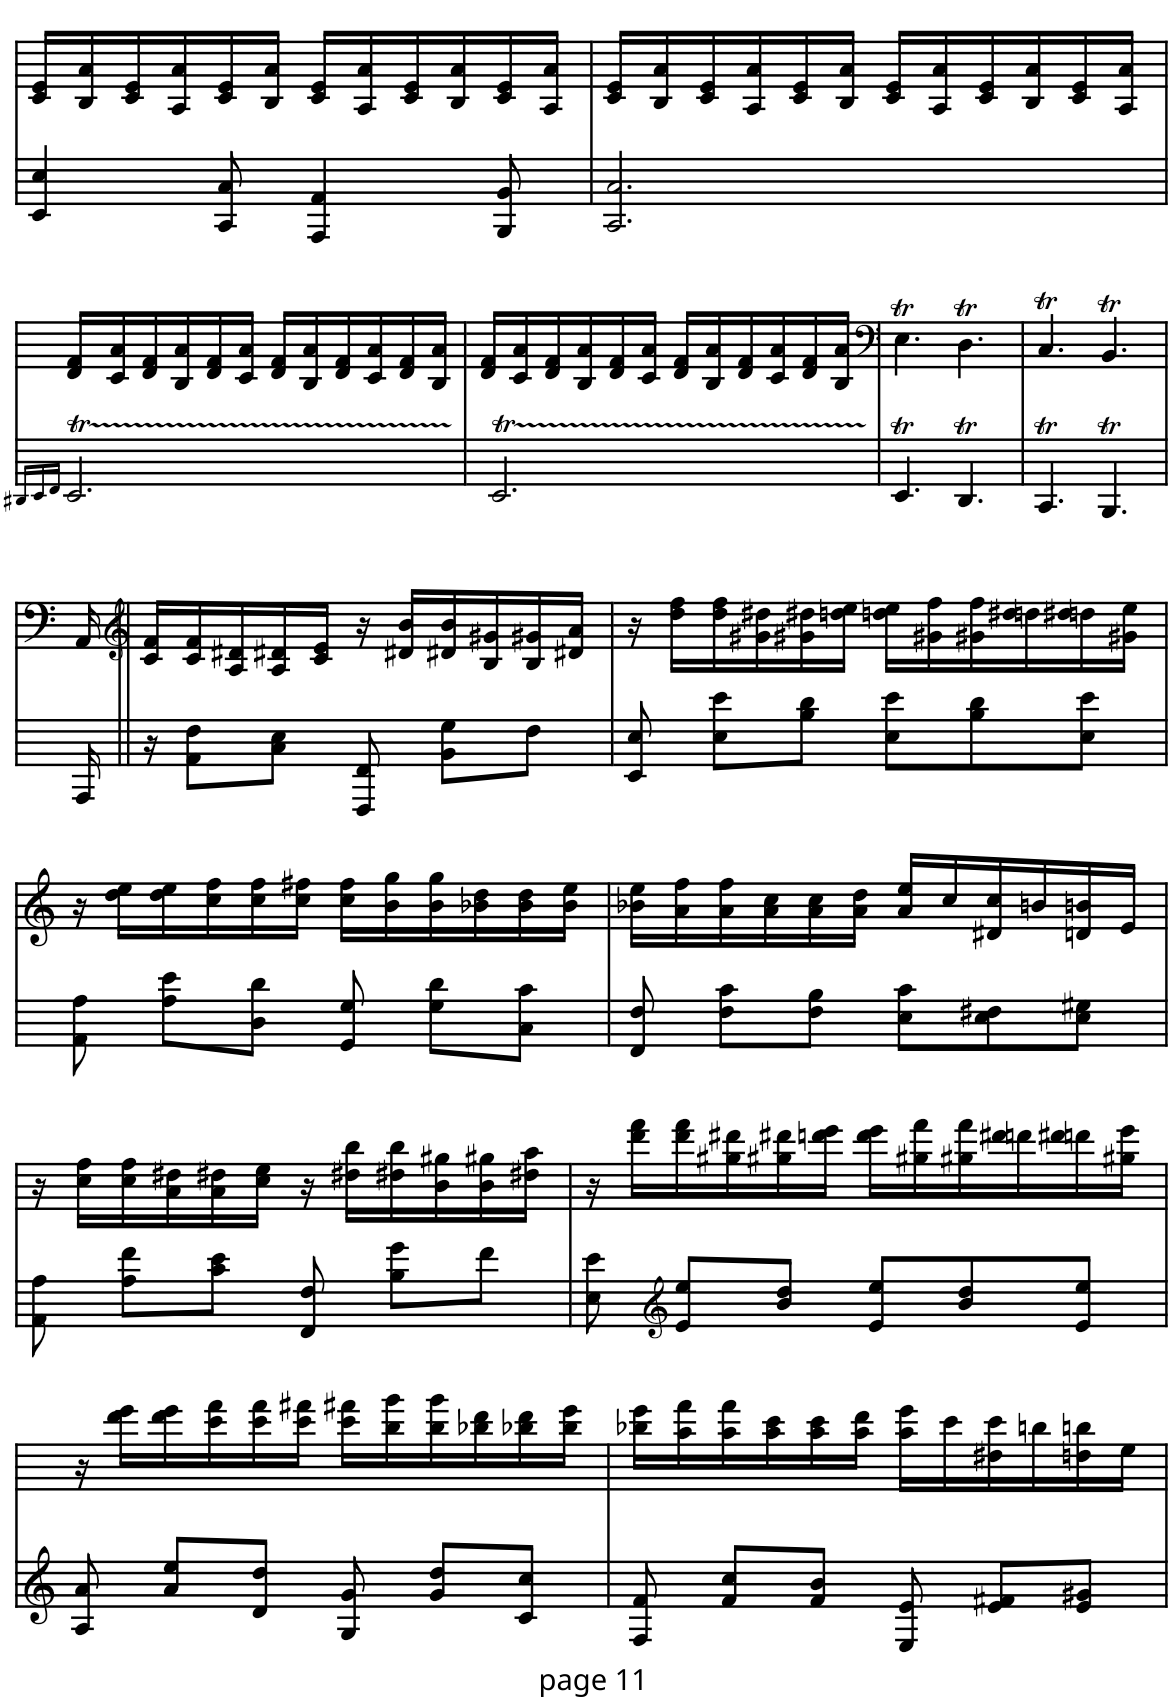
**kern	**kern
*part1	*part1
*staff2	*staff1
*I"Piano	*
*I'Pno.	*
!!LO:PB:g=z
*clefF4	*clefG2
*k[]	*k[]
*M6/8	*M6/8
=265	=265
4EE/ 4E/	16c/ 16e/LL
.	16B/ 16a/
.	16c/ 16e/
.	16A/ 16a/
8CC/ 8C/	16c/ 16e/
.	16B/ 16a/JJ
4AAA/ 4AA/	16c/ 16e/LL
.	16A/ 16a/
.	16c/ 16e/
.	16B/ 16a/
8BBB/ 8BB/	16c/ 16e/
.	16A/ 16a/JJ
=266	=266
2.CC/ 2.C/	16c/ 16e/LL
.	16B/ 16a/
.	16c/ 16e/
.	16A/ 16a/
.	16c/ 16e/
.	16B/ 16a/JJ
.	16c/ 16e/LL
.	16A/ 16a/
.	16c/ 16e/
.	16B/ 16a/
.	16c/ 16e/
.	16A/ 16a/JJ
!!LO:LB:g=z
=267	=267
16qDD#X/LL	.
16qEE/	.
16qFF/JJ	.
2.EEt/	16d/ 16f/LL
.	16c/ 16a/
.	16d/ 16f/
.	16B/ 16a/
.	16d/ 16f/
.	16c/ 16a/JJ
.	16d/ 16f/LL
.	16B/ 16a/
.	16d/ 16f/
.	16c/ 16a/
.	16d/ 16f/
.	16B/ 16a/JJ
=268	=268
2.EEt/	16d/ 16f/LL
.	16c/ 16a/
.	16d/ 16f/
.	16B/ 16a/
.	16d/ 16f/
.	16c/ 16a/JJ
.	16d/ 16f/LL
.	16B/ 16a/
.	16d/ 16f/
.	16c/ 16a/
.	16d/ 16f/
.	16B/ 16a/JJ
=269	=269
*	*clefF4
4.EEt/	4.Et\
4.DDT/	4.DT\
=270	=270
4.CCT/	4.CT/
4.BBBt/	4.BBt/
!!LO:LB:g=z
=271	=271
16AAA/	16AA/
*	*clefG2
16r	16c/ 16f/LL
8AA\ 8F\L	16c/ 16f/
.	16A/ 16d#X/
8C\ 8E\J	16A/ 16d#X/
.	16c/ 16e/JJ
8FFF/ 8FF/	16r
.	16d#X/ 16b/LL
8BB\ 8G\L	16d#X/ 16b/
.	16B/ 16g#X/
8F\J	16B/ 16g#X/
.	16d#X/ 16a/JJ
=272	=272
8EE/ 8E/	16r
.	16dd\ 16ff\LL
8E\ 8e\L	16dd\ 16ff\
.	16g#X\ 16dd#X\
8B\ 8d\J	16g#X\ 16dd#X\
.	16ddn\ 16ee\JJ
8E\ 8e\L	16ddn\ 16ee\LL
.	16g#X\ 16ff\
8B\ 8d\	16g#X\ 16ff\
.	16ddn\ 16dd#X\
8E\ 8e\J	16ddn\ 16dd#X\
.	16g#X\ 16ee\JJ
!!LO:LB:g=z
=273	=273
8AA\ 8A\	16r
.	16dd\ 16ee\LL
8A\ 8e\L	16dd\ 16ee\
.	16cc\ 16ff\
8D\ 8d\J	16cc\ 16ff\
.	16cc\ 16ff#X\JJ
8GG/ 8G/	16cc\ 16ff#\LL
.	16b\ 16gg\
8G\ 8d\L	16b\ 16gg\
.	16b-X\ 16dd\
8C\ 8c\J	16b-\ 16dd\
.	16b-\ 16ee\JJ
=274	=274
8FF/ 8F/	16b-X\ 16ee\LL
.	16a\ 16ff\
8F\ 8c\L	16a\ 16ff\
.	16a\ 16cc\
8F\ 8B\J	16a\ 16cc\
.	16a\ 16dd\JJ
8E\ 8c\L	16a/ 16ee/LL
.	16cc/
8E\ 8F#X\	16d#X/ 16cc/
.	16bn/
8E\ 8G#X\J	16dn/ 16bn/
.	16e/JJ
!!LO:LB:g=z
=275	=275
8AA\ 8A\	16r
.	16cc\ 16ff\LL
8A\ 8f\L	16cc\ 16ff\
.	16a\ 16dd#X\
8c\ 8e\J	16a\ 16dd#X\
.	16cc\ 16ee\JJ
8FF/ 8F/	16r
.	16dd#X\ 16bb\LL
8B\ 8g\L	16dd#X\ 16bb\
.	16b\ 16gg#X\
8f\J	16b\ 16gg#X\
.	16dd#X\ 16aa\JJ
=276	=276
8E\ 8e\	16r
.	16ddd\ 16fff\LL
*clefG2	*
8e/ 8ee/L	16ddd\ 16fff\
.	16gg#X\ 16ddd#X\
8b/ 8dd/J	16gg#X\ 16ddd#X\
.	16dddn\ 16eee\JJ
8e/ 8ee/L	16ddd\ 16eee\LL
.	16gg#X\ 16fff\
8b/ 8dd/	16gg#X\ 16fff\
.	16dddn\ 16ddd#X\
8e/ 8ee/J	16dddn\ 16ddd#X\
.	16gg#X\ 16eee\JJ
!!LO:LB:g=z
=277	=277
8A/ 8a/	16r
.	16ddd\ 16eee\LL
8a/ 8ee/L	16ddd\ 16eee\
.	16ccc\ 16fff\
8d/ 8dd/J	16ccc\ 16fff\
.	16ccc\ 16fff#X\JJ
8G/ 8g/	16ccc\ 16fff#X\LL
.	16bb\ 16ggg\
8g/ 8dd/L	16bb\ 16ggg\
.	16bb-X\ 16ddd\
8c/ 8cc/J	16bb-X\ 16ddd\
.	16bb-\ 16eee\JJ
=278	=278
8F/ 8f/	16bb-X\ 16eee\LL
.	16aa\ 16fff\
8f/ 8cc/L	16aa\ 16fff\
.	16aa\ 16ccc\
8f/ 8b/J	16aa\ 16ccc\
.	16aa\ 16ddd\JJ
8E/ 8e/	16aa\ 16eee\LL
.	16ccc\
8e/ 8f#X/L	16dd#X\ 16ccc\
.	16bbn\
8e/ 8g#X/J	16ddn\ 16bbn\
.	16ee\JJ
=	=
*-	*-
